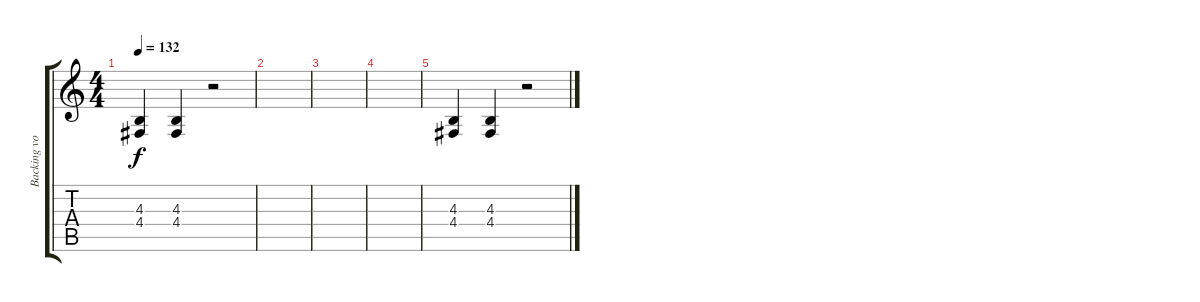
\track ("Backing vocals" "Backing vo") {instrument viola}
\staff {score tabs}
\tuning (E4 B3 G3 D3 A2 E2) {hide}
\ts (4 4)
\tempo 132
\clef g2
\ks c
(4.3 4.4).4{dy f} (4.3 4.4).4 r.2 |
|
|
|
(4.3 4.4).4 (4.3 4.4).4 r.2
